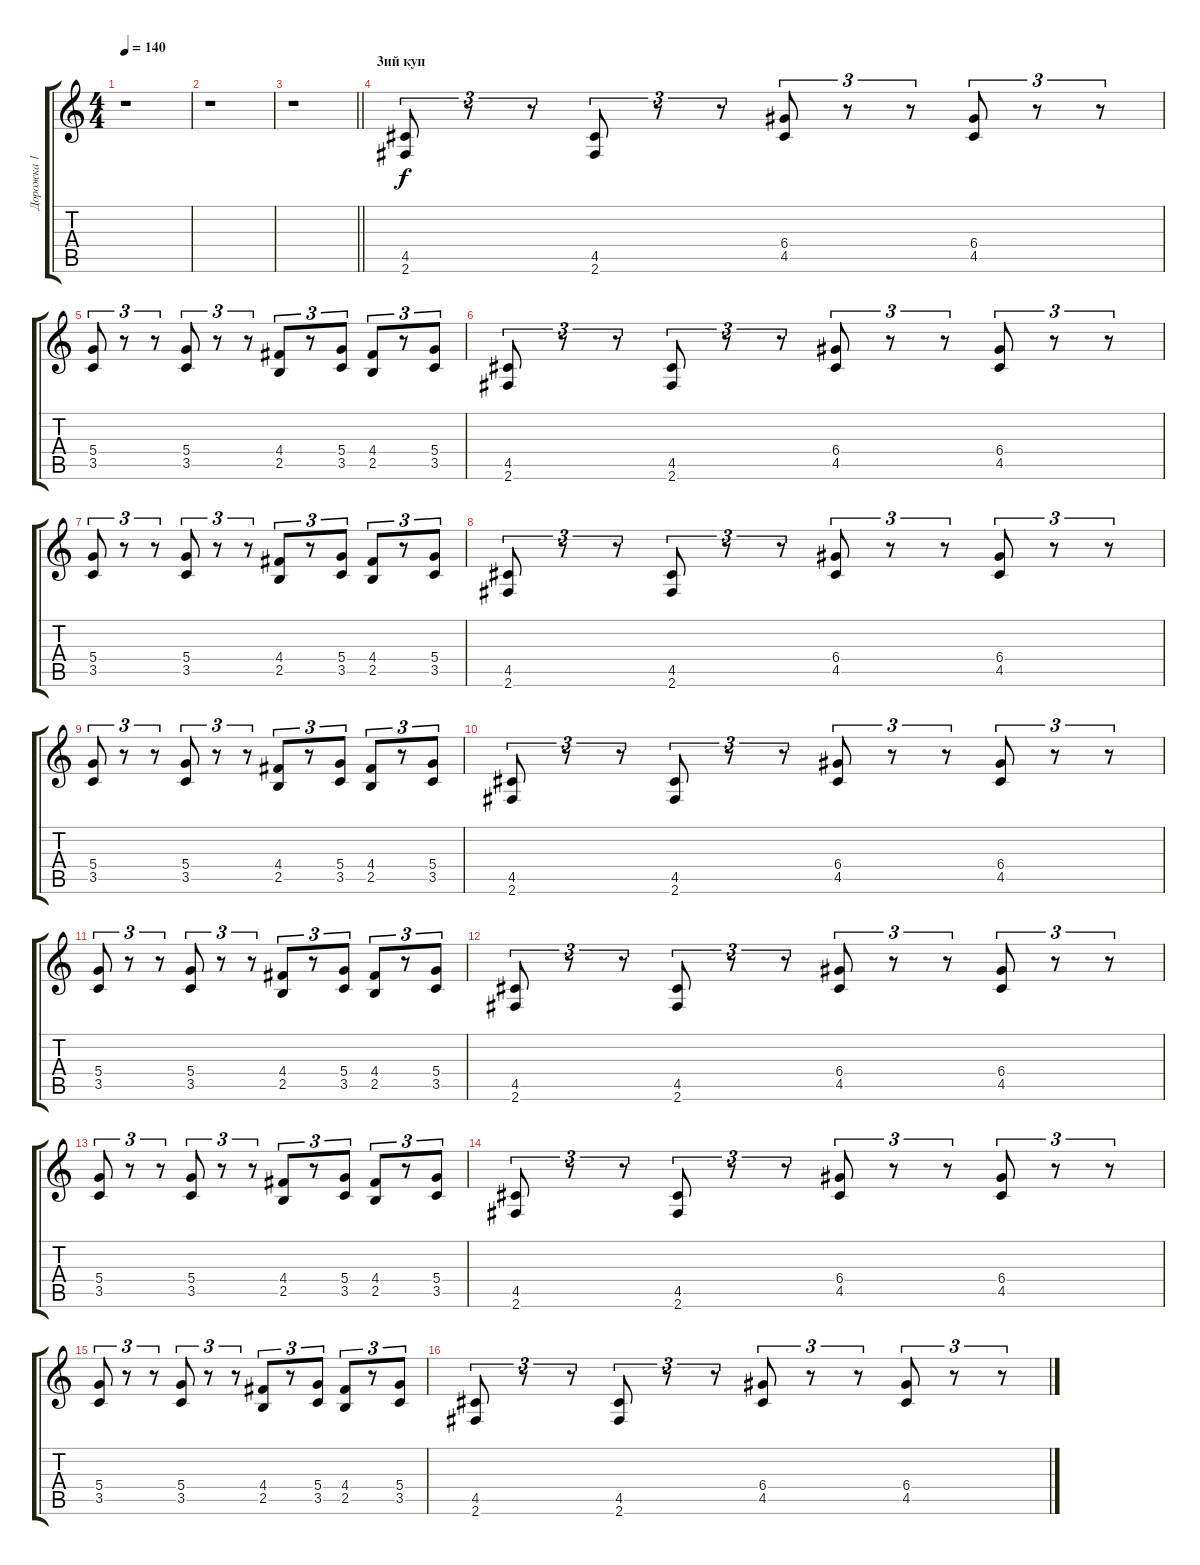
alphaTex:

\track ("Дорожка 1" "Дорожка 1") {instrument overdrivenguitar}
\staff {score tabs}
\tuning (E4 B3 G3 D3 A2 E2) {hide}
\ts (4 4)
\tempo 140
\clef g2
\ks c
r.1{dy f} |
r.1 |
\barLineRight lightlight
r.1 |
\section ("" "3ий куп")
(4.5 2.6).8{tu (3 2)} r.8{tu (3 2)} r.8{tu (3 2)} (4.5 2.6).8{tu (3 2)} r.8{tu (3 2)} r.8{tu (3 2)} (6.4 4.5).8{tu (3 2)} r.8{tu (3 2)} r.8{tu (3 2)} (6.4 4.5).8{tu (3 2)} r.8{tu (3 2)} r.8{tu (3 2)} |
(5.4 3.5).8{tu (3 2)} r.8{tu (3 2)} r.8{tu (3 2)} (5.4 3.5).8{tu (3 2)} r.8{tu (3 2)} r.8{tu (3 2)} (4.4 2.5).8{tu (3 2)} r.8{tu (3 2)} (5.4 3.5).8{tu (3 2)} (4.4 2.5).8{tu (3 2)} r.8{tu (3 2)} (5.4 3.5).8{tu (3 2)} |
(4.5 2.6).8{tu (3 2)} r.8{tu (3 2)} r.8{tu (3 2)} (4.5 2.6).8{tu (3 2)} r.8{tu (3 2)} r.8{tu (3 2)} (6.4 4.5).8{tu (3 2)} r.8{tu (3 2)} r.8{tu (3 2)} (6.4 4.5).8{tu (3 2)} r.8{tu (3 2)} r.8{tu (3 2)} |
(5.4 3.5).8{tu (3 2)} r.8{tu (3 2)} r.8{tu (3 2)} (5.4 3.5).8{tu (3 2)} r.8{tu (3 2)} r.8{tu (3 2)} (4.4 2.5).8{tu (3 2)} r.8{tu (3 2)} (5.4 3.5).8{tu (3 2)} (4.4 2.5).8{tu (3 2)} r.8{tu (3 2)} (5.4 3.5).8{tu (3 2)} |
(4.5 2.6).8{tu (3 2)} r.8{tu (3 2)} r.8{tu (3 2)} (4.5 2.6).8{tu (3 2)} r.8{tu (3 2)} r.8{tu (3 2)} (6.4 4.5).8{tu (3 2)} r.8{tu (3 2)} r.8{tu (3 2)} (6.4 4.5).8{tu (3 2)} r.8{tu (3 2)} r.8{tu (3 2)} |
(5.4 3.5).8{tu (3 2)} r.8{tu (3 2)} r.8{tu (3 2)} (5.4 3.5).8{tu (3 2)} r.8{tu (3 2)} r.8{tu (3 2)} (4.4 2.5).8{tu (3 2)} r.8{tu (3 2)} (5.4 3.5).8{tu (3 2)} (4.4 2.5).8{tu (3 2)} r.8{tu (3 2)} (5.4 3.5).8{tu (3 2)} |
(4.5 2.6).8{tu (3 2)} r.8{tu (3 2)} r.8{tu (3 2)} (4.5 2.6).8{tu (3 2)} r.8{tu (3 2)} r.8{tu (3 2)} (6.4 4.5).8{tu (3 2)} r.8{tu (3 2)} r.8{tu (3 2)} (6.4 4.5).8{tu (3 2)} r.8{tu (3 2)} r.8{tu (3 2)} |
(5.4 3.5).8{tu (3 2)} r.8{tu (3 2)} r.8{tu (3 2)} (5.4 3.5).8{tu (3 2)} r.8{tu (3 2)} r.8{tu (3 2)} (4.4 2.5).8{tu (3 2)} r.8{tu (3 2)} (5.4 3.5).8{tu (3 2)} (4.4 2.5).8{tu (3 2)} r.8{tu (3 2)} (5.4 3.5).8{tu (3 2)} |
(4.5 2.6).8{tu (3 2)} r.8{tu (3 2)} r.8{tu (3 2)} (4.5 2.6).8{tu (3 2)} r.8{tu (3 2)} r.8{tu (3 2)} (6.4 4.5).8{tu (3 2)} r.8{tu (3 2)} r.8{tu (3 2)} (6.4 4.5).8{tu (3 2)} r.8{tu (3 2)} r.8{tu (3 2)} |
(5.4 3.5).8{tu (3 2)} r.8{tu (3 2)} r.8{tu (3 2)} (5.4 3.5).8{tu (3 2)} r.8{tu (3 2)} r.8{tu (3 2)} (4.4 2.5).8{tu (3 2)} r.8{tu (3 2)} (5.4 3.5).8{tu (3 2)} (4.4 2.5).8{tu (3 2)} r.8{tu (3 2)} (5.4 3.5).8{tu (3 2)} |
(4.5 2.6).8{tu (3 2)} r.8{tu (3 2)} r.8{tu (3 2)} (4.5 2.6).8{tu (3 2)} r.8{tu (3 2)} r.8{tu (3 2)} (6.4 4.5).8{tu (3 2)} r.8{tu (3 2)} r.8{tu (3 2)} (6.4 4.5).8{tu (3 2)} r.8{tu (3 2)} r.8{tu (3 2)} |
(5.4 3.5).8{tu (3 2)} r.8{tu (3 2)} r.8{tu (3 2)} (5.4 3.5).8{tu (3 2)} r.8{tu (3 2)} r.8{tu (3 2)} (4.4 2.5).8{tu (3 2)} r.8{tu (3 2)} (5.4 3.5).8{tu (3 2)} (4.4 2.5).8{tu (3 2)} r.8{tu (3 2)} (5.4 3.5).8{tu (3 2)} |
(4.5 2.6).8{tu (3 2)} r.8{tu (3 2)} r.8{tu (3 2)} (4.5 2.6).8{tu (3 2)} r.8{tu (3 2)} r.8{tu (3 2)} (6.4 4.5).8{tu (3 2)} r.8{tu (3 2)} r.8{tu (3 2)} (6.4 4.5).8{tu (3 2)} r.8{tu (3 2)} r.8{tu (3 2)}
